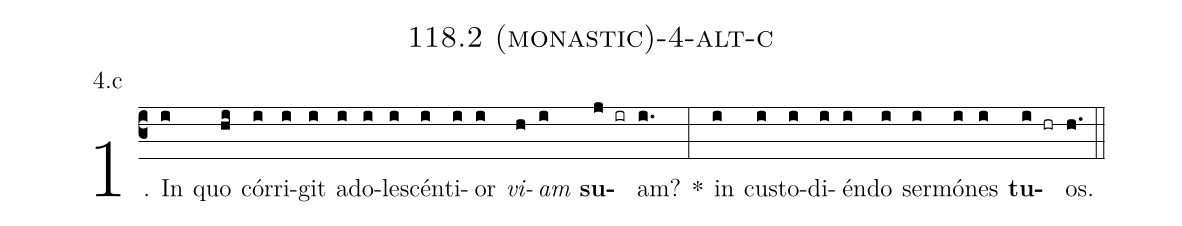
name: 118.2 (monastic)-4-alt-c;
annotation: 4.c;
%%
(c3)1. In(i) quo(hi) cór(i)ri(i)git(i) ad(i)o(i)le(i)scén(i)ti(i)or(i) <i>vi</i>(h)<i>am</i>(i) <b>su</b>(j ir)am?(i.) *(:) in(i) cus(i)to(i)di(i)én(i)do(i) ser(i)mó(i)nes(i) <b>tu</b>(i hr)os.(h.) (::)
